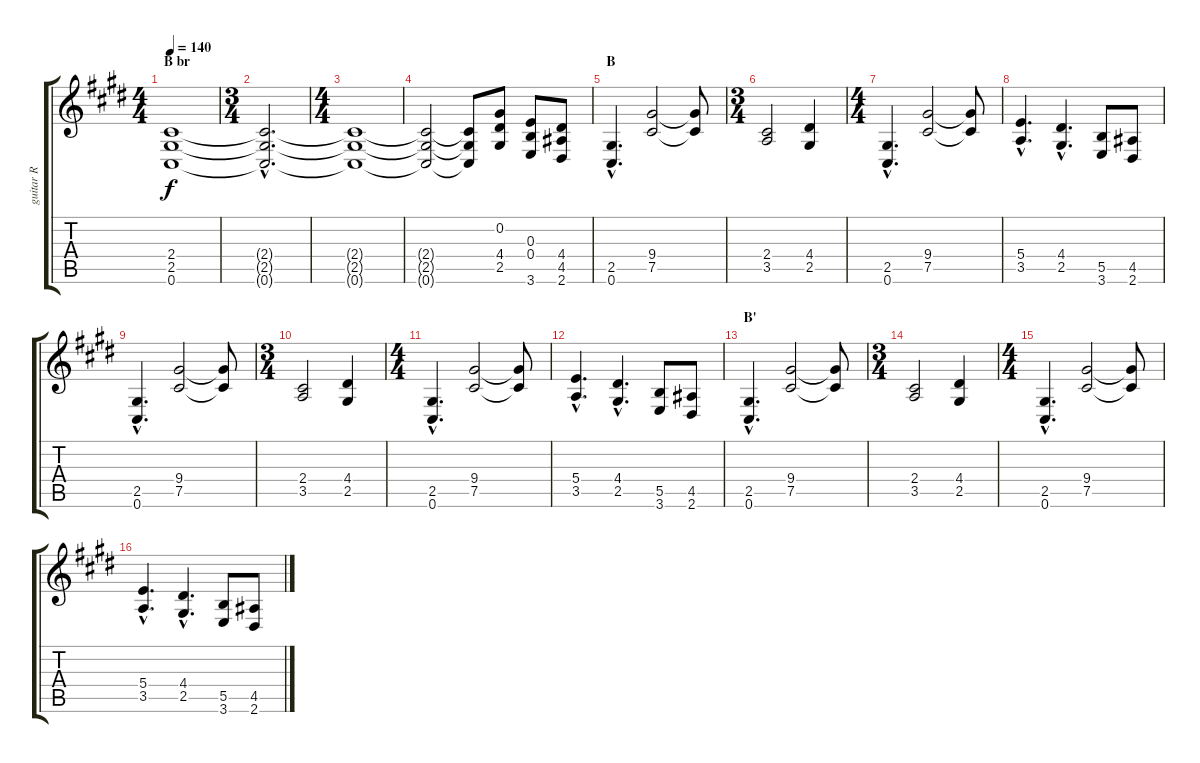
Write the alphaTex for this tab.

\track ("guitar R" "guitar R") {instrument distortionguitar}
\staff {score tabs}
\tuning (Db4 Ab3 E3 B2 Gb2 Db2) {hide}
\ts (4 4)
\section ("" "B br")
\tempo 140
\clef g2
\ks e
(2.4 2.5 0.6).1{dy f} |
\ts (3 4)
(2.4{hac t} 2.5{hac t} 0.6{hac t}).2{d} |
\ts (4 4)
(2.4{t} 2.5{t} 0.6{t}).1 |
(2.4{t} 2.5{t} 0.6{t}).2 (2.4{t} 2.5{t} 0.6{t}).8 (0.2 4.4 2.5).8 (0.3 0.4 3.6).8 (4.4 4.5 2.6).8 |
\section ("" "B")
(2.5{hac} 0.6{hac}).4{d} (9.4 7.5).2 (9.4{t} 7.5{t}).8 |
\ts (3 4)
(2.4 3.5).2 (4.4 2.5).4 |
\ts (4 4)
(2.5{hac} 0.6{hac}).4{d} (9.4 7.5).2 (9.4{t} 7.5{t}).8 |
(5.4{hac} 3.5{hac}).4{d} (4.4{hac} 2.5{hac}).4{d} (5.5 3.6).8 (4.5 2.6).8 |
(2.5{hac} 0.6{hac}).4{d} (9.4 7.5).2 (9.4{t} 7.5{t}).8 |
\ts (3 4)
(2.4 3.5).2 (4.4 2.5).4 |
\ts (4 4)
(2.5{hac} 0.6{hac}).4{d} (9.4 7.5).2 (9.4{t} 7.5{t}).8 |
(5.4{hac} 3.5{hac}).4{d} (4.4{hac} 2.5{hac}).4{d} (5.5 3.6).8 (4.5 2.6).8 |
\section ("" "B'")
(2.5{hac} 0.6{hac}).4{d} (9.4 7.5).2 (9.4{t} 7.5{t}).8 |
\ts (3 4)
(2.4 3.5).2 (4.4 2.5).4 |
\ts (4 4)
(2.5{hac} 0.6{hac}).4{d} (9.4 7.5).2 (9.4{t} 7.5{t}).8 |
(5.4{hac} 3.5{hac}).4{d} (4.4{hac} 2.5{hac}).4{d} (5.5 3.6).8 (4.5 2.6).8
